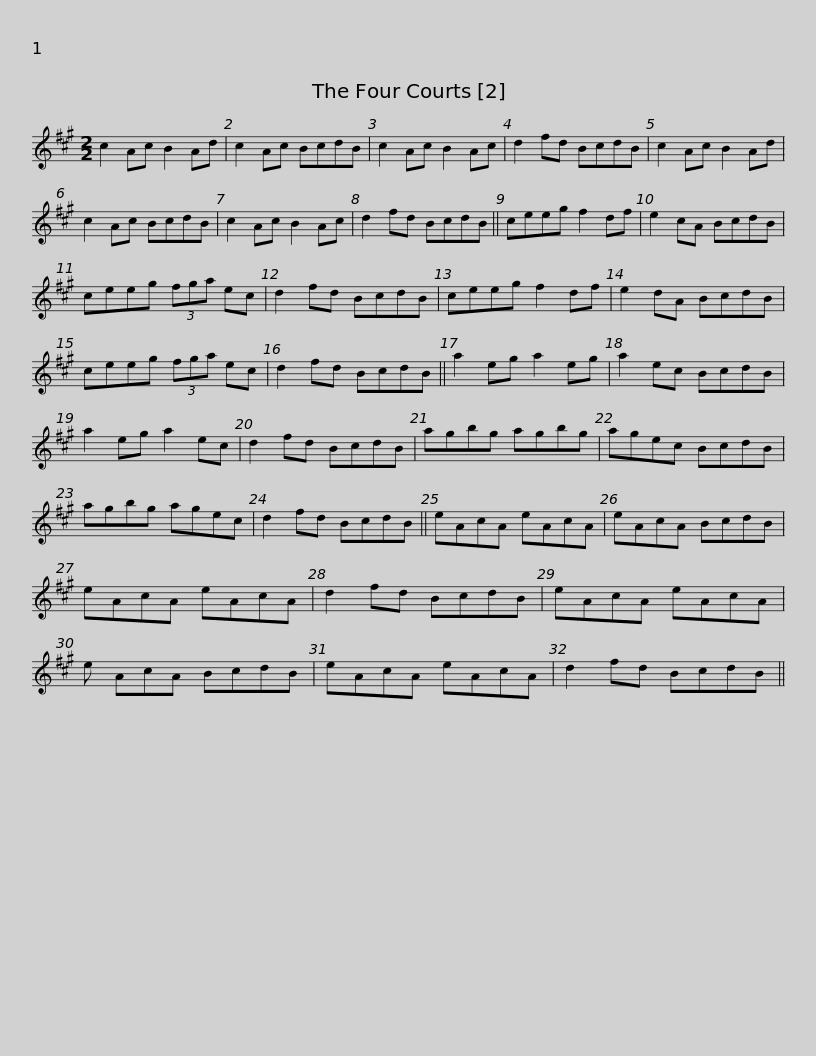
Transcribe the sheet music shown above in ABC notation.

X:1
L:1/8
M:2/2
I:linebreak $
K:A
V:1 treble
V:1
 c2 Ac B2 Ad | c2 Ac BcdB | c2 Ac B2 Ac | d2 fd BcdB | c2 Ac B2 Ad | %5
 c2 Ac BcdB |$ c2 Ac B2 Ac | d2 fd BcdB || ceeg f2 df | e2 cA BcdB | %10
 ceeg (3fga ec | d2 fd BcdB |$ ceeg f2 df | e2 dA BcdB | ceeg (3fga ec | %15
 d2 fd BcdB || a2 eg a2 eg | a2 ec BcdB |$ a2 eg a2 ec | d2 fd BcdB | %20
 agbg agbg | agec BcdB | agbg agec |$ d2 fd BcdB || eAcA eAcA | %25
 eAcA BcdB | eAcA eAcA | d2 fd BcdB |$ eAcA eAcA | e AcA BcdB | %30
 eAcA eAcA | d2 fd BcdB || %32
